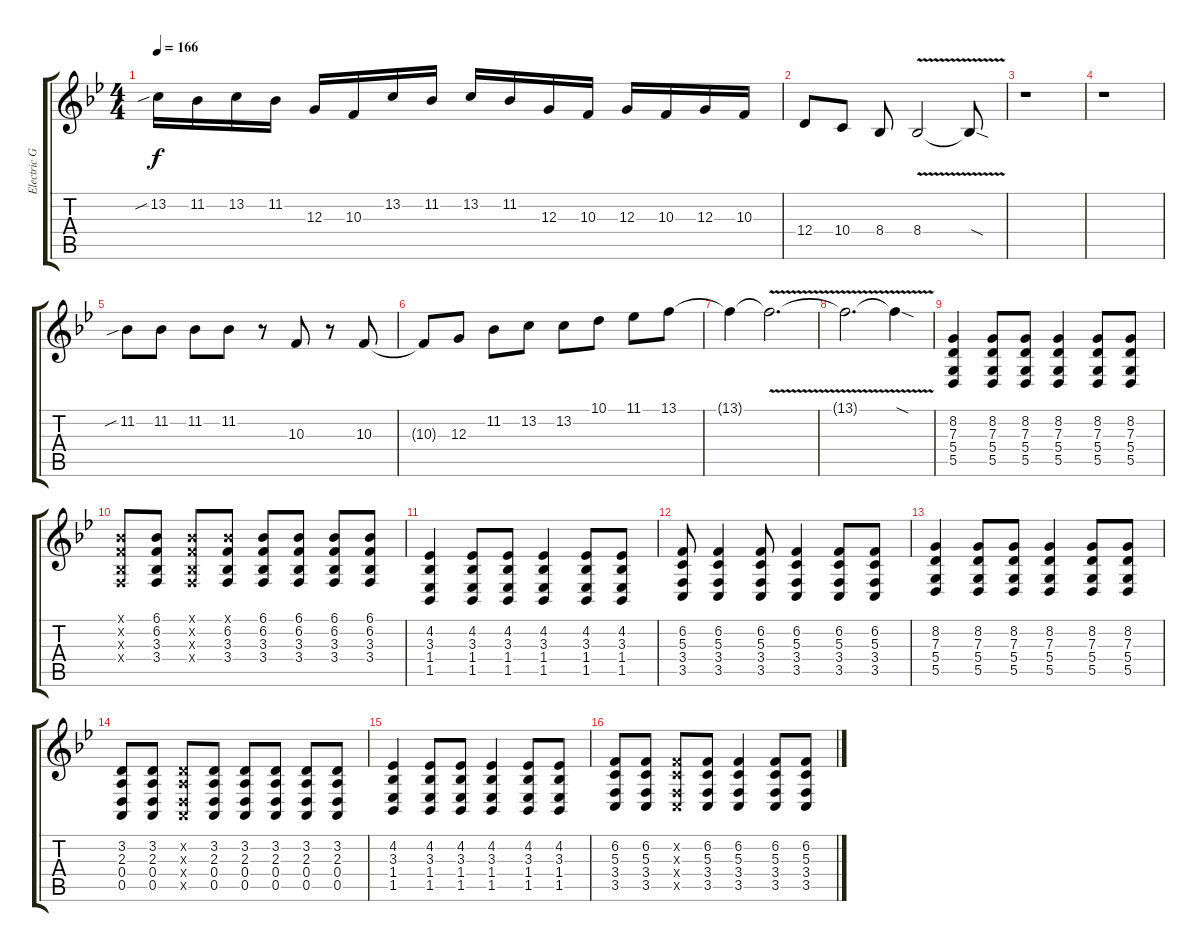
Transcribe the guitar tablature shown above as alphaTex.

\track ("Electric Guitar" "Electric G") {instrument lead7fifths}
\staff {score tabs}
\tuning (E4 B3 G3 D3 A2 E2) {hide}
\ts (4 4)
\tempo 166
\clef g2
\ks gminor
13.2{sib}.16{dy f} 11.2.16 13.2.16 11.2.16 12.3.16 10.3.16 13.2.16 11.2.16 13.2.16 11.2.16 12.3.16 10.3.16 12.3.16 10.3.16 12.3.16 10.3.16 |
12.4.8 10.4.8 8.4.8 8.4{v}.2 8.4{v sod t}.8 |
r.1 |
r.1 |
11.2{sib}.8 11.2.8 11.2.8 11.2.8 r.8 10.3.8 r.8 10.3.8 |
10.3{t}.8 12.3.8 11.2.8 13.2.8 13.2.8 10.1.8 11.1.8 13.1.8 |
13.1{t}.4 13.1{v t}.2{d} |
13.1{v t}.2{d} 13.1{v sod t}.4 |
(8.2 7.3 5.4 5.5).4 (8.2 7.3 5.4 5.5).8 (8.2 7.3 5.4 5.5).8 (8.2 7.3 5.4 5.5).4 (8.2 7.3 5.4 5.5).8 (8.2 7.3 5.4 5.5).8 |
(6.1{x} 6.2{x} 3.3{x} 3.4{x}).8 (6.1 6.2 3.3 3.4).8 (6.1{x} 6.2{x} 3.3{x} 3.4{x}).8 (6.1{x} 6.2 3.3 3.4).8 (6.1 6.2 3.3 3.4).8 (6.1 6.2 3.3 3.4).8 (6.1 6.2 3.3 3.4).8 (6.1 6.2 3.3 3.4).8 |
(4.2 3.3 1.4 1.5).4 (4.2 3.3 1.4 1.5).8 (4.2 3.3 1.4 1.5).8 (4.2 3.3 1.4 1.5).4 (4.2 3.3 1.4 1.5).8 (4.2 3.3 1.4 1.5).8 |
(6.2 5.3 3.4 3.5).8 (6.2 5.3 3.4 3.5).4 (6.2 5.3 3.4 3.5).8 (6.2 5.3 3.4 3.5).4 (6.2 5.3 3.4 3.5).8 (6.2 5.3 3.4 3.5).8 |
(8.2 7.3 5.4 5.5).4 (8.2 7.3 5.4 5.5).8 (8.2 7.3 5.4 5.5).8 (8.2 7.3 5.4 5.5).4 (8.2 7.3 5.4 5.5).8 (8.2 7.3 5.4 5.5).8 |
(3.2 2.3 0.4 0.5).8 (3.2 2.3 0.4 0.5).8 (3.2{x} 2.3{x} 0.4{x} 0.5{x}).8 (3.2 2.3 0.4 0.5).8 (3.2 2.3 0.4 0.5).8 (3.2 2.3 0.4 0.5).8 (3.2 2.3 0.4 0.5).8 (3.2 2.3 0.4 0.5).8 |
(4.2 3.3 1.4 1.5).4 (4.2 3.3 1.4 1.5).8 (4.2 3.3 1.4 1.5).8 (4.2 3.3 1.4 1.5).4 (4.2 3.3 1.4 1.5).8 (4.2 3.3 1.4 1.5).8 |
(6.2 5.3 3.4 3.5).8 (6.2 5.3 3.4 3.5).8 (6.2{x} 5.3{x} 3.4{x} 3.5{x}).8 (6.2 5.3 3.4 3.5).8 (6.2 5.3 3.4 3.5).4 (6.2 5.3 3.4 3.5).8 (6.2 5.3 3.4 3.5).8
